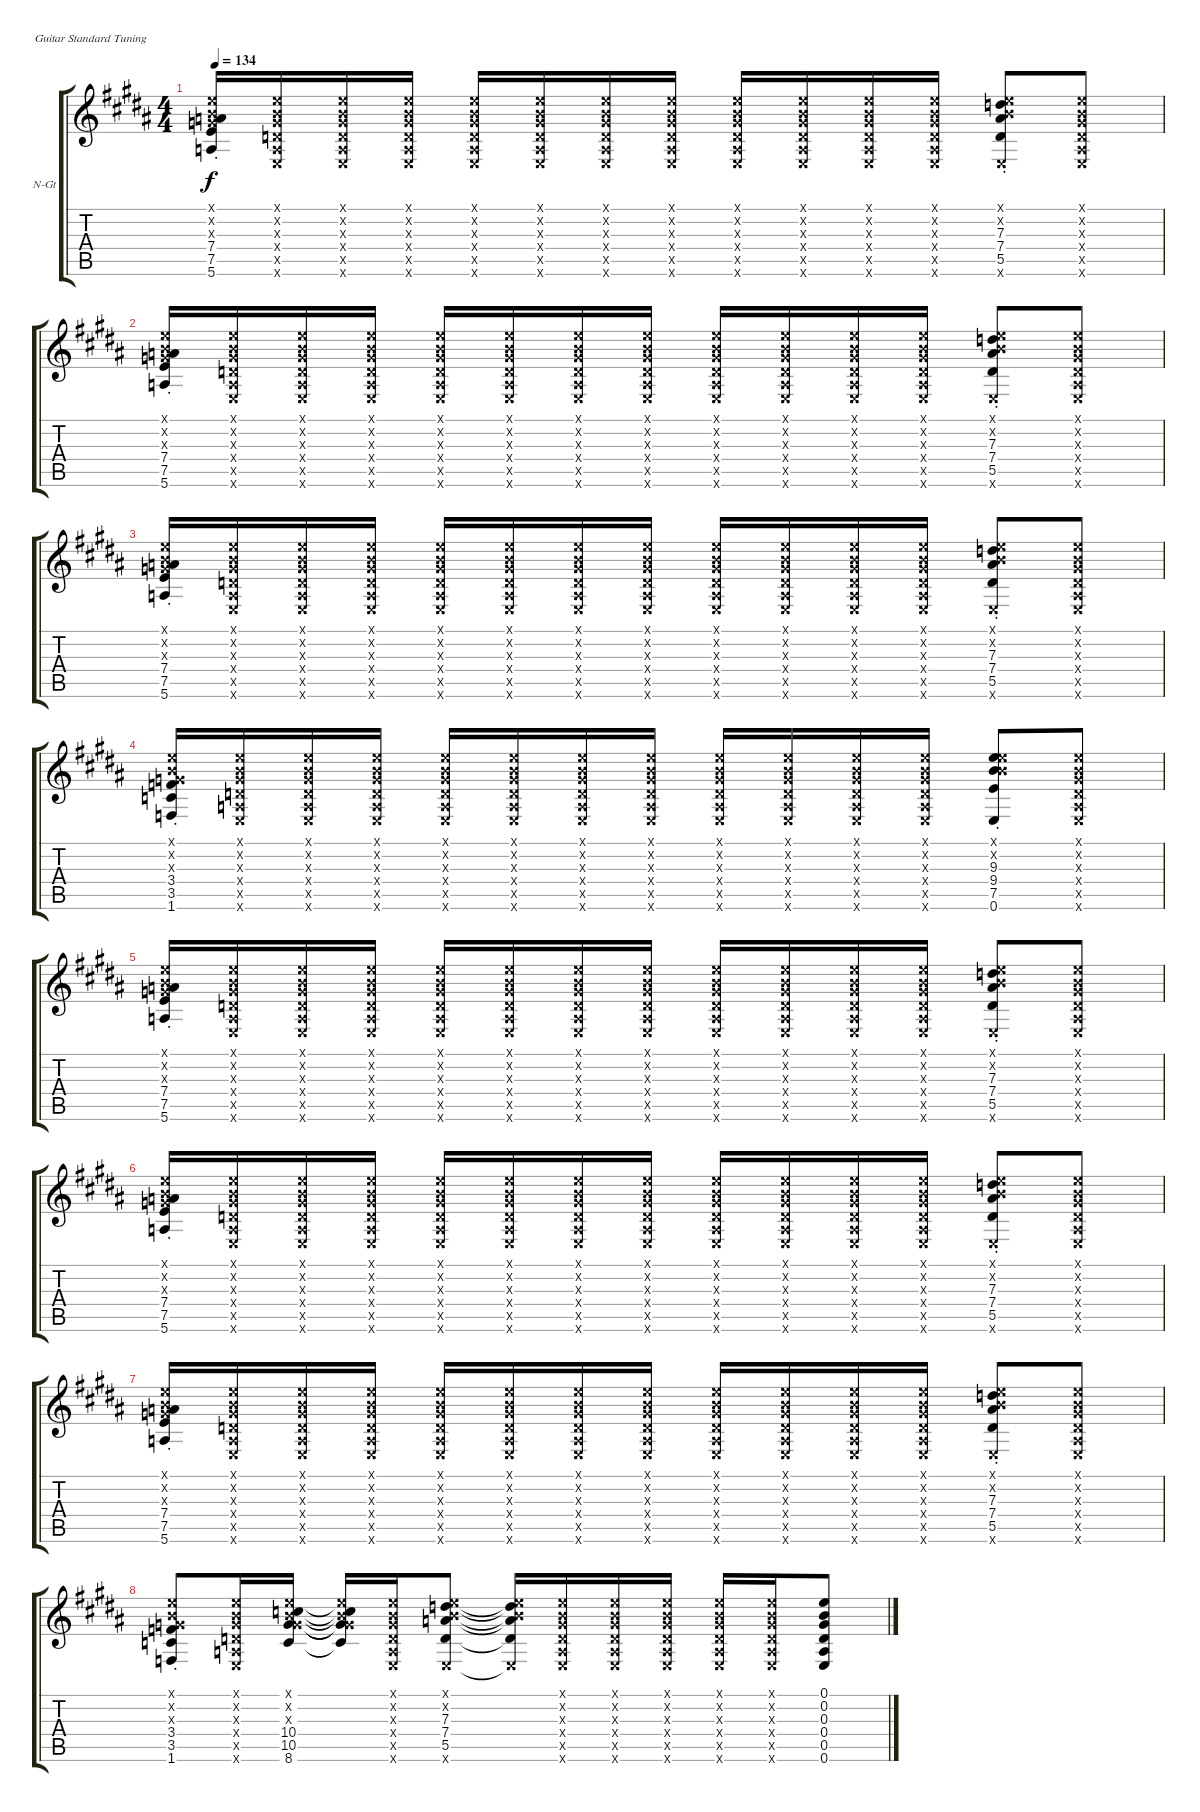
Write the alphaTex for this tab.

\defaultSystemsLayout 4
\bracketExtendMode groupsimilarinstruments
\firstSystemTrackNameOrientation horizontal
\otherSystemsTrackNameOrientation horizontal
\track ("Cédric" "N-Gt") {instrument acousticguitarnylon}
\staff {score tabs}
\tuning (E4 B3 G3 D3 A2 E2)
\ts (4 4)
\tempo 134
\clef g2
\ks b
(5.6 7.5{st} 7.4 0.3{x} 0.2{x} 0.1{x}).16{dy f} (0.6{x} 0.5{x} 0.4{x} 0.3{x} 0.2{x} 0.1{x}).16 (0.6{x} 0.5{x} 0.4{x} 0.3{x} 0.2{x} 0.1{x}).16 (0.6{x} 0.5{x} 0.4{x} 0.3{x} 0.2{x} 0.1{x}).16 (0.6{x} 0.5{x} 0.4{x} 0.3{x} 0.2{x} 0.1{x}).16 (0.6{x} 0.5{x} 0.4{x} 0.3{x} 0.2{x} 0.1{x}).16 (0.6{x} 0.5{x} 0.4{x} 0.3{x} 0.2{x} 0.1{x}).16 (0.6{x} 0.5{x} 0.4{x} 0.3{x} 0.2{x} 0.1{x}).16 (0.6{x} 0.5{x} 0.4{x} 0.3{x} 0.2{x} 0.1{x}).16 (0.6{x} 0.5{x} 0.4{x} 0.3{x} 0.2{x} 0.1{x}).16 (0.6{x} 0.5{x} 0.4{x} 0.3{x} 0.2{x} 0.1{x}).16 (0.6{x} 0.5{x} 0.4{x} 0.3{x} 0.2{x} 0.1{x}).16 (0.6{x} 5.5{st} 7.4 7.3 0.2{x} 0.1{x}).8 (0.6{x} 0.5{x} 0.4{x} 0.3{x} 0.2{x} 0.1{x}).8 |
(5.6 7.5{st} 7.4 0.3{x} 0.2{x} 0.1{x}).16 (0.6{x} 0.5{x} 0.4{x} 0.3{x} 0.2{x} 0.1{x}).16 (0.6{x} 0.5{x} 0.4{x} 0.3{x} 0.2{x} 0.1{x}).16 (0.6{x} 0.5{x} 0.4{x} 0.3{x} 0.2{x} 0.1{x}).16 (0.6{x} 0.5{x} 0.4{x} 0.3{x} 0.2{x} 0.1{x}).16 (0.6{x} 0.5{x} 0.4{x} 0.3{x} 0.2{x} 0.1{x}).16 (0.6{x} 0.5{x} 0.4{x} 0.3{x} 0.2{x} 0.1{x}).16 (0.6{x} 0.5{x} 0.4{x} 0.3{x} 0.2{x} 0.1{x}).16 (0.6{x} 0.5{x} 0.4{x} 0.3{x} 0.2{x} 0.1{x}).16 (0.6{x} 0.5{x} 0.4{x} 0.3{x} 0.2{x} 0.1{x}).16 (0.6{x} 0.5{x} 0.4{x} 0.3{x} 0.2{x} 0.1{x}).16 (0.6{x} 0.5{x} 0.4{x} 0.3{x} 0.2{x} 0.1{x}).16 (0.6{x} 5.5{st} 7.4 7.3 0.2{x} 0.1{x}).8 (0.6{x} 0.5{x} 0.4{x} 0.3{x} 0.2{x} 0.1{x}).8 |
(5.6 7.5{st} 7.4 0.3{x} 0.2{x} 0.1{x}).16 (0.6{x} 0.5{x} 0.4{x} 0.3{x} 0.2{x} 0.1{x}).16 (0.6{x} 0.5{x} 0.4{x} 0.3{x} 0.2{x} 0.1{x}).16 (0.6{x} 0.5{x} 0.4{x} 0.3{x} 0.2{x} 0.1{x}).16 (0.6{x} 0.5{x} 0.4{x} 0.3{x} 0.2{x} 0.1{x}).16 (0.6{x} 0.5{x} 0.4{x} 0.3{x} 0.2{x} 0.1{x}).16 (0.6{x} 0.5{x} 0.4{x} 0.3{x} 0.2{x} 0.1{x}).16 (0.6{x} 0.5{x} 0.4{x} 0.3{x} 0.2{x} 0.1{x}).16 (0.6{x} 0.5{x} 0.4{x} 0.3{x} 0.2{x} 0.1{x}).16 (0.6{x} 0.5{x} 0.4{x} 0.3{x} 0.2{x} 0.1{x}).16 (0.6{x} 0.5{x} 0.4{x} 0.3{x} 0.2{x} 0.1{x}).16 (0.6{x} 0.5{x} 0.4{x} 0.3{x} 0.2{x} 0.1{x}).16 (0.6{x} 5.5{st} 7.4 7.3 0.2{x} 0.1{x}).8 (0.6{x} 0.5{x} 0.4{x} 0.3{x} 0.2{x} 0.1{x}).8 |
(1.6 3.5 3.4 0.3{x} 0.2{x} 0.1{st x}).16 (0.6{x} 0.5{x} 0.4{x} 0.3{x} 0.2{x} 0.1{x}).16 (0.6{x} 0.5{x} 0.4{x} 0.3{x} 0.2{x} 0.1{x}).16 (0.6{x} 0.5{x} 0.4{x} 0.3{x} 0.2{x} 0.1{x}).16 (0.6{x} 0.5{x} 0.4{x} 0.3{x} 0.2{x} 0.1{x}).16 (0.6{x} 0.5{x} 0.4{x} 0.3{x} 0.2{x} 0.1{x}).16 (0.6{x} 0.5{x} 0.4{x} 0.3{x} 0.2{x} 0.1{x}).16 (0.6{x} 0.5{x} 0.4{x} 0.3{x} 0.2{x} 0.1{x}).16 (0.6{x} 0.5{x} 0.4{x} 0.3{x} 0.2{x} 0.1{x}).16 (0.6{x} 0.5{x} 0.4{x} 0.3{x} 0.2{x} 0.1{x}).16 (0.6{x} 0.5{x} 0.4{x} 0.3{x} 0.2{x} 0.1{x}).16 (0.6{x} 0.5{x} 0.4{x} 0.3{x} 0.2{x} 0.1{x}).16 (0.6{st} 7.5 9.4 9.3{st} 0.2{x} 0.1{x}).8 (0.6{x} 0.5{x} 0.4{x} 0.3{x} 0.2{x} 0.1{x}).8 |
(5.6 7.5{st} 7.4 0.3{x} 0.2{x} 0.1{x}).16 (0.6{x} 0.5{x} 0.4{x} 0.3{x} 0.2{x} 0.1{x}).16 (0.6{x} 0.5{x} 0.4{x} 0.3{x} 0.2{x} 0.1{x}).16 (0.6{x} 0.5{x} 0.4{x} 0.3{x} 0.2{x} 0.1{x}).16 (0.6{x} 0.5{x} 0.4{x} 0.3{x} 0.2{x} 0.1{x}).16 (0.6{x} 0.5{x} 0.4{x} 0.3{x} 0.2{x} 0.1{x}).16 (0.6{x} 0.5{x} 0.4{x} 0.3{x} 0.2{x} 0.1{x}).16 (0.6{x} 0.5{x} 0.4{x} 0.3{x} 0.2{x} 0.1{x}).16 (0.6{x} 0.5{x} 0.4{x} 0.3{x} 0.2{x} 0.1{x}).16 (0.6{x} 0.5{x} 0.4{x} 0.3{x} 0.2{x} 0.1{x}).16 (0.6{x} 0.5{x} 0.4{x} 0.3{x} 0.2{x} 0.1{x}).16 (0.6{x} 0.5{x} 0.4{x} 0.3{x} 0.2{x} 0.1{x}).16 (0.6{x} 5.5{st} 7.4 7.3 0.2{x} 0.1{x}).8 (0.6{x} 0.5{x} 0.4{x} 0.3{x} 0.2{x} 0.1{x}).8 |
(5.6 7.5{st} 7.4 0.3{x} 0.2{x} 0.1{x}).16 (0.6{x} 0.5{x} 0.4{x} 0.3{x} 0.2{x} 0.1{x}).16 (0.6{x} 0.5{x} 0.4{x} 0.3{x} 0.2{x} 0.1{x}).16 (0.6{x} 0.5{x} 0.4{x} 0.3{x} 0.2{x} 0.1{x}).16 (0.6{x} 0.5{x} 0.4{x} 0.3{x} 0.2{x} 0.1{x}).16 (0.6{x} 0.5{x} 0.4{x} 0.3{x} 0.2{x} 0.1{x}).16 (0.6{x} 0.5{x} 0.4{x} 0.3{x} 0.2{x} 0.1{x}).16 (0.6{x} 0.5{x} 0.4{x} 0.3{x} 0.2{x} 0.1{x}).16 (0.6{x} 0.5{x} 0.4{x} 0.3{x} 0.2{x} 0.1{x}).16 (0.6{x} 0.5{x} 0.4{x} 0.3{x} 0.2{x} 0.1{x}).16 (0.6{x} 0.5{x} 0.4{x} 0.3{x} 0.2{x} 0.1{x}).16 (0.6{x} 0.5{x} 0.4{x} 0.3{x} 0.2{x} 0.1{x}).16 (0.6{x} 5.5{st} 7.4 7.3 0.2{x} 0.1{x}).8 (0.6{x} 0.5{x} 0.4{x} 0.3{x} 0.2{x} 0.1{x}).8 |
(5.6 7.5{st} 7.4 0.3{x} 0.2{x} 0.1{x}).16 (0.6{x} 0.5{x} 0.4{x} 0.3{x} 0.2{x} 0.1{x}).16 (0.6{x} 0.5{x} 0.4{x} 0.3{x} 0.2{x} 0.1{x}).16 (0.6{x} 0.5{x} 0.4{x} 0.3{x} 0.2{x} 0.1{x}).16 (0.6{x} 0.5{x} 0.4{x} 0.3{x} 0.2{x} 0.1{x}).16 (0.6{x} 0.5{x} 0.4{x} 0.3{x} 0.2{x} 0.1{x}).16 (0.6{x} 0.5{x} 0.4{x} 0.3{x} 0.2{x} 0.1{x}).16 (0.6{x} 0.5{x} 0.4{x} 0.3{x} 0.2{x} 0.1{x}).16 (0.6{x} 0.5{x} 0.4{x} 0.3{x} 0.2{x} 0.1{x}).16 (0.6{x} 0.5{x} 0.4{x} 0.3{x} 0.2{x} 0.1{x}).16 (0.6{x} 0.5{x} 0.4{x} 0.3{x} 0.2{x} 0.1{x}).16 (0.6{x} 0.5{x} 0.4{x} 0.3{x} 0.2{x} 0.1{x}).16 (0.6{x} 5.5{st} 7.4 7.3 0.2{x} 0.1{x}).8 (0.6{x} 0.5{x} 0.4{x} 0.3{x} 0.2{x} 0.1{x}).8 |
(1.6 3.5 3.4 0.3{x} 0.2{x} 0.1{st x}).8 (0.5{x} 0.4{x} 0.3{x} 0.2{x} 0.1{x} 0.6{x}).16 (8.6 10.5 10.4 0.3{x} 0.2{x} 0.1{x}).16 (8.6{t} 10.5{t} 10.4{t} 0.3{x t} 0.2{x t} 0.1{x t}).16 (0.6{x} 0.5{x} 0.4{x} 0.3{x} 0.2{x} 0.1{x}).16 (0.6{x} 5.5 7.4 7.3 0.2{x} 0.1{x}).8 (0.6{x t} 5.5{t} 7.4{t} 7.3{t} 0.2{x t} 0.1{x t}).16 (0.1{x} 0.2{x} 0.3{x} 0.4{x} 0.5{x} 0.6{x}).16 (0.6{x} 0.5{x} 0.4{x} 0.3{x} 0.2{x} 0.1{x}).16 (0.1{x} 0.2{x} 0.3{x} 0.4{x} 0.5{x} 0.6{x}).16 (0.6{x} 0.5{x} 0.4{x} 0.3{x} 0.2{x} 0.1{x}).16 (0.1{x} 0.2{x} 0.3{x} 0.4{x} 0.5{x} 0.6{x}).16 (0.6 0.5 0.4 0.3 0.2 0.1).8
